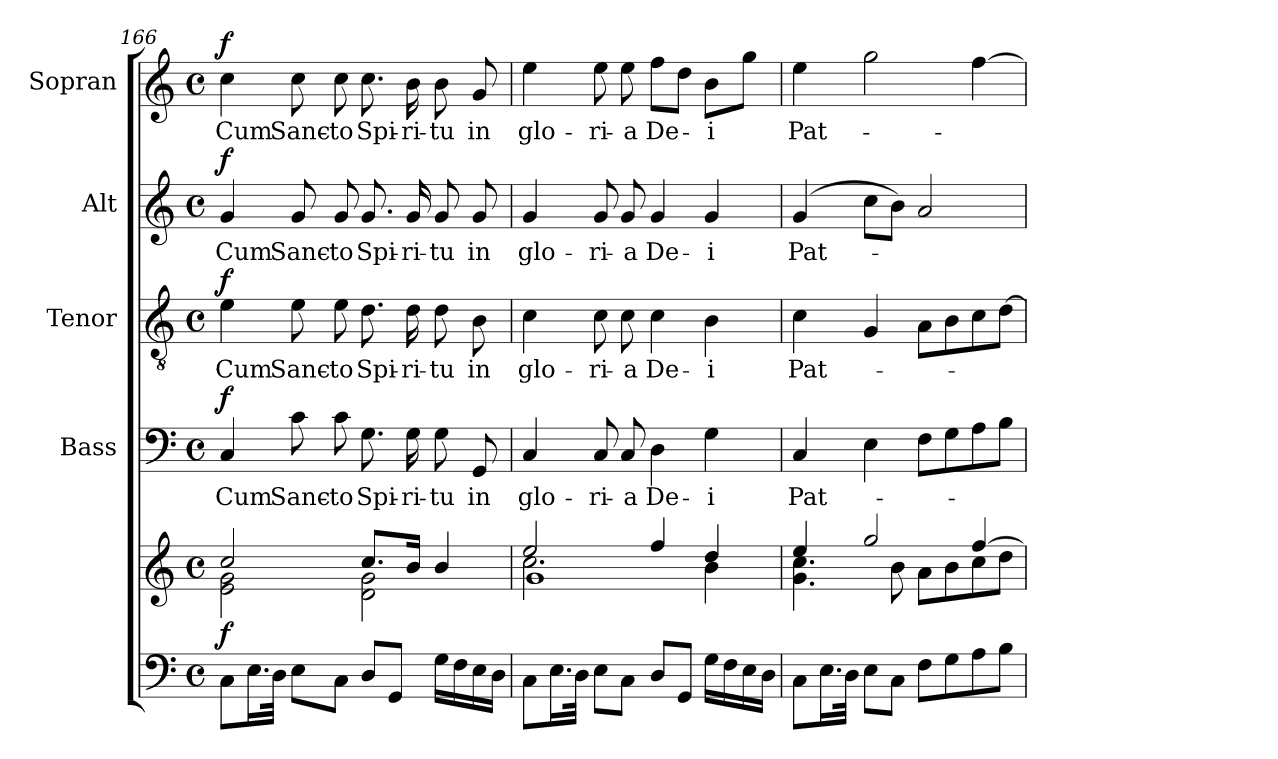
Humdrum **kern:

**kern	**kern	**dynam	**kern	**text	**dynam	**kern	**text	**dynam	**kern	**text	**dynam	**kern	**text	**dynam
*part5	*part5	*part5	*part4	*part4	*part4	*part3	*part3	*part3	*part2	*part2	*part2	*part1	*part1	*part1
*staff6	*staff5	*staff5/6	*staff4	*staff4	*staff4	*staff3	*staff3	*staff3	*staff2	*staff2	*staff2	*staff1	*staff1	*staff1
*	*	*	*I"Bass	*	*	*I"Tenor	*	*	*I"Alt	*	*	*I"Sopran	*	*
*	*	*	*I'B.	*	*	*I'T.	*	*	*I'A.	*	*	*I'S.	*	*
*clefF4	*clefG2	*	*clefF4	*	*	*clefGv2	*	*	*clefG2	*	*	*clefG2	*	*
*k[]	*k[]	*	*k[]	*	*	*k[]	*	*	*k[]	*	*	*k[]	*	*
*C:	*C:	*	*C:	*	*	*C:	*	*	*C:	*	*	*C:	*	*
*M4/4	*M4/4	*	*M4/4	*	*	*M4/4	*	*	*M4/4	*	*	*M4/4	*	*
*met(c)	*met(c)	*	*met(c)	*	*	*met(c)	*	*	*met(c)	*	*	*met(c)	*	*
=166	=166	=166	=166	=166	=166	=166	=166	=166	=166	=166	=166	=166	=166	=166
*	*^	*	*	*	*	*	*	*	*	*	*	*	*	*
!	!	!	!LO:DY:b	!	!LO:LY:b	!LO:DY:a	!	!LO:LY:b	!LO:DY:a	!	!LO:LY:b	!LO:DY:a	!	!LO:LY:b	!LO:DY:a
8C\L	2cc/	2e\ 2g\	f	4C/	Cum	f	4e\	Cum	f	4g/	Cum	f	4cc\	Cum	f
16.E\L	.	.	.	.	.	.	.	.	.	.	.	.	.	.	.
32D\JJk	.	.	.	.	.	.	.	.	.	.	.	.	.	.	.
!	!	!	!	!	!LO:LY:b	!	!	!LO:LY:b	!	!	!LO:LY:b	!	!	!LO:LY:b	!
8E\L	.	.	.	8c\	Sanc-	.	8e\	Sanc-	.	8g/	Sanc-	.	8cc\	Sanc-	.
!	!	!	!	!	!LO:LY:b	!	!	!LO:LY:b	!	!	!LO:LY:b	!	!	!LO:LY:b	!
8C\J	.	.	.	8c\	-to	.	8e\	-to	.	8g/	-to	.	8cc\	-to	.
!	!	!	!	!	!LO:LY:b	!	!	!LO:LY:b	!	!	!LO:LY:b	!	!	!LO:LY:b	!
8D/L	8.cc/L	2d\ 2g\	.	8.G\	Spi-	.	8.d\	Spi-	.	8.g/	Spi-	.	8.cc\	Spi-	.
8GG/J	.	.	.	.	.	.	.	.	.	.	.	.	.	.	.
!	!	!	!	!	!LO:LY:b	!	!	!LO:LY:b	!	!	!LO:LY:b	!	!	!LO:LY:b	!
.	16b/Jk	.	.	16G\	-ri-	.	16d\	-ri-	.	16g/	-ri-	.	16b\	-ri-	.
!	!	!	!	!	!LO:LY:b	!	!	!LO:LY:b	!	!	!LO:LY:b	!	!	!LO:LY:b	!
16G\LL	4b/	.	.	8G\	-tu	.	8d\	-tu	.	8g/	-tu	.	8b\	-tu	.
16F\	.	.	.	.	.	.	.	.	.	.	.	.	.	.	.
!	!	!	!	!	!LO:LY:b	!	!	!LO:LY:b	!	!	!LO:LY:b	!	!	!LO:LY:b	!
16E\	.	.	.	8GG/	in	.	8B\	in	.	8g/	in	.	8g/	in	.
16D\JJ	.	.	.	.	.	.	.	.	.	.	.	.	.	.	.
!!LO:LB:g=z
=167	=167	=167	=167	=167	=167	=167	=167	=167	=167	=167	=167	=167	=167	=167	=167
*	*	*^	*	*	*	*	*	*	*	*	*	*	*	*	*
!	!	!	!	!	!	!LO:LY:b	!	!	!LO:LY:b	!	!	!LO:LY:b	!	!	!LO:LY:b	!
8C\L	2ee/	2.cc\	1g	.	4C/	glo-	.	4c\	glo-	.	4g/	glo-	.	4ee\	glo-	.
16.E\L	.	.	.	.	.	.	.	.	.	.	.	.	.	.	.	.
32D\JJk	.	.	.	.	.	.	.	.	.	.	.	.	.	.	.	.
!	!	!	!	!	!	!LO:LY:b	!	!	!LO:LY:b	!	!	!LO:LY:b	!	!	!LO:LY:b	!
8E\L	.	.	.	.	8C/	-ri-	.	8c\	-ri-	.	8g/	-ri-	.	8ee\	-ri-	.
!	!	!	!	!	!	!LO:LY:b	!	!	!LO:LY:b	!	!	!LO:LY:b	!	!	!LO:LY:b	!
8C\J	.	.	.	.	8C/	-a	.	8c\	-a	.	8g/	-a	.	8ee\	-a	.
!	!	!	!	!	!	!LO:LY:b	!	!	!LO:LY:b	!	!	!LO:LY:b	!	!	!LO:LY:b	!
8D/L	4ff/	.	.	.	4D\	De-	.	4c\	De-	.	4g/	De-	.	8ff\L	De-	.
8GG/J	.	.	.	.	.	.	.	.	.	.	.	.	.	8dd\J	.	.
!	!	!	!	!	!	!LO:LY:b	!	!	!LO:LY:b	!	!	!LO:LY:b	!	!	!LO:LY:b	!
16G\LL	4dd/	4b\	.	.	4G\	-i	.	4B\	-i	.	4g/	-i	.	8b\L	-i	.
16F\	.	.	.	.	.	.	.	.	.	.	.	.	.	.	.	.
16E\	.	.	.	.	.	.	.	.	.	.	.	.	.	8gg\J	.	.
16D\JJ	.	.	.	.	.	.	.	.	.	.	.	.	.	.	.	.
*	*	*v	*v	*	*	*	*	*	*	*	*	*	*	*	*	*
=168	=168	=168	=168	=168	=168	=168	=168	=168	=168	=168	=168	=168	=168	=168	=168
!	!	!	!	!	!LO:LY:b	!	!	!LO:LY:b	!	!	!LO:LY:b	!	!	!LO:LY:b	!
8C\L	4ee/	4.g\ 4.cc\	.	4C/	Pat-	.	4c\	Pat-	.	(4g/	Pat-	.	4ee\	Pat-	.
16.E\L	.	.	.	.	.	.	.	.	.	.	.	.	.	.	.
32D\JJk	.	.	.	.	.	.	.	.	.	.	.	.	.	.	.
8E\L	2gg/	.	.	4E\	.	.	4G/	.	.	8cc\L	.	.	2gg\	.	.
8C\J	.	8b\	.	.	.	.	.	.	.	8b\J)	.	.	.	.	.
8F\L	.	8a\L	.	8F\L	.	.	8A\L	.	.	2a/	.	.	.	.	.
8G\	.	8b\	.	8G\	.	.	8B\	.	.	.	.	.	.	.	.
8A\	[>4ff/	8cc\	.	8A\	.	.	8c\	.	.	.	.	.	[4ff\	.	.
8B\J	.	8dd\J	.	8B\J	.	.	[8d\J	.	.	.	.	.	.	.	.
*	*v	*v	*	*	*	*	*	*	*	*	*	*	*	*	*
=	=	=	=	=	=	=	=	=	=	=	=	=	=	=
*-	*-	*-	*-	*-	*-	*-	*-	*-	*-	*-	*-	*-	*-	*-
